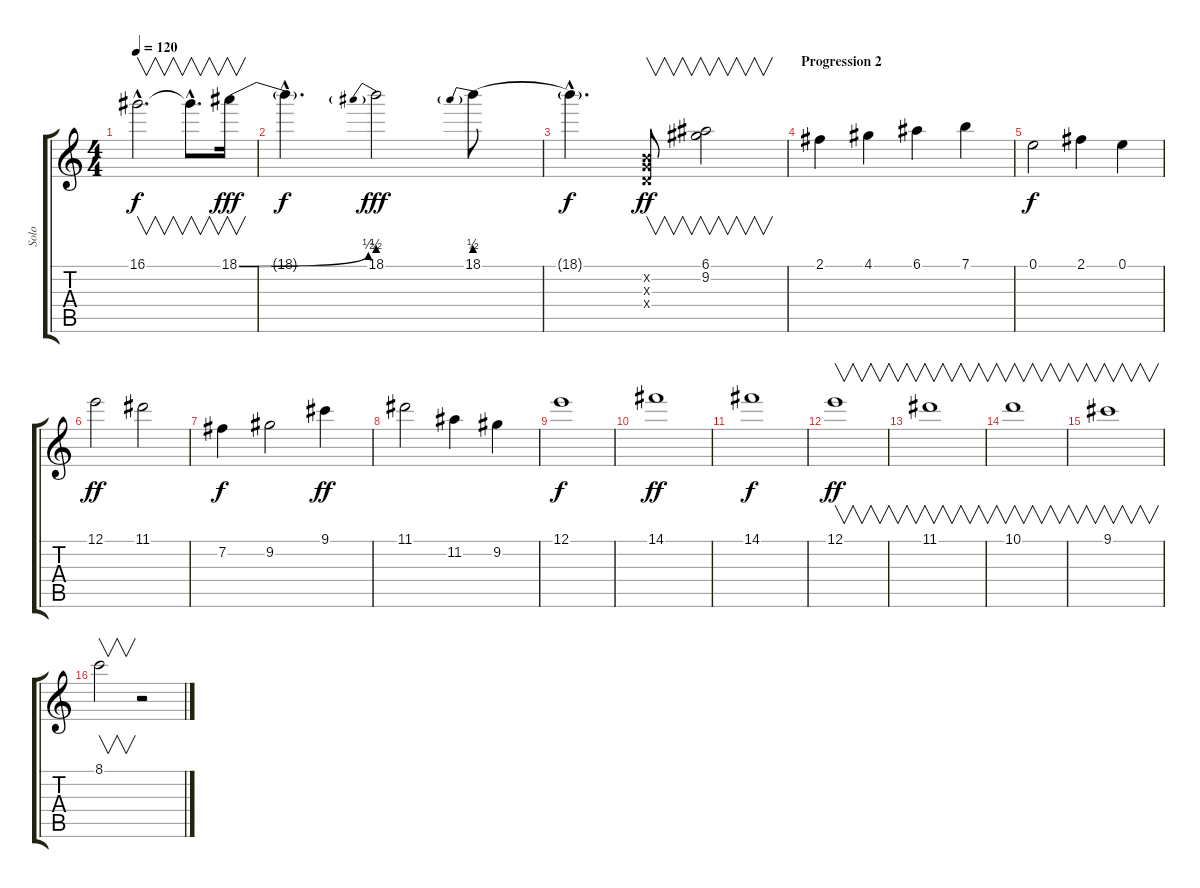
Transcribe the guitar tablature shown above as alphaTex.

\track ("Solo" "Solo") {instrument overdrivenguitar}
\staff {score tabs}
\tuning (E4 B3 G3 D3 A2 E2) {hide}
\ts (4 4)
\tempo 120
\clef g2
\ks c
16.1{hac t}.2{v d dy f} 16.1{hac t}.8{v d} 18.1{be (bend 0 0 60 2)}.16{v dy fff} |
18.1{hac t}.4{d dy f} 18.1{be (prebend 0 2 60 2)}.2{dy fff} 18.1{be (prebend 0 2 60 2)}.8 |
18.1{hac t}.4{d dy f} (0.2{x} 0.3{x} 0.4{x}).8{v dy ff balance 8} (6.1 9.2).2{v} |
\section ("" "Progression 2")
2.1.4 4.1.4 6.1.4 7.1.4 |
0.1.2{dy f} 2.1.4 0.1.4 |
12.1.2{dy ff} 11.1.2 |
7.2.4{dy f} 9.2.2 9.1.4{dy ff} |
11.1.2 11.2.4 9.2.4 |
12.1.1{dy f} |
14.1.1{dy ff} |
14.1.1{dy f} |
12.1.1{v dy ff} |
11.1.1{v} |
10.1.1{v} |
9.1.1{v} |
8.1.2{v} r.2
